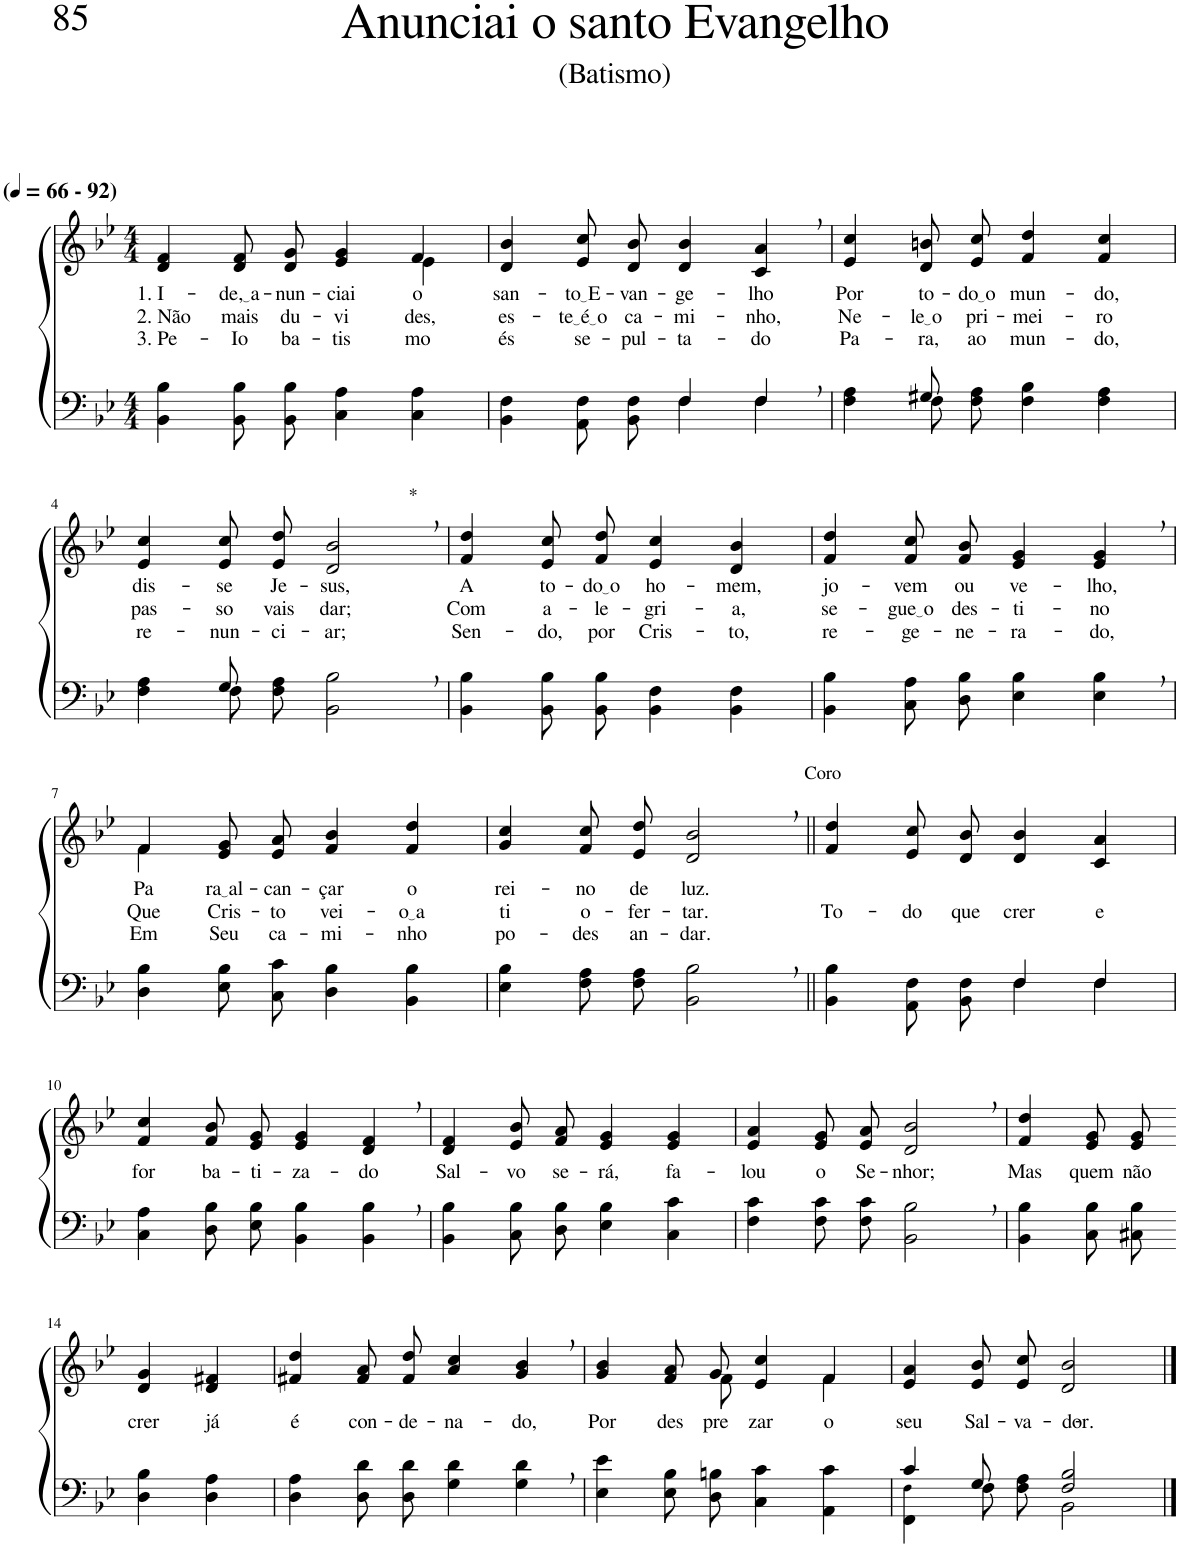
**kern	**kern	**text	**text	**text
*part2	*part1	*part1	*part1	*part1
*staff2	*staff1	*staff1	*staff1	*staff1
*I"Parte III e IV	*I"Parte I e II	*	*	*
*clefF4	*clefG2	*	*	*
*Trd1c2	*Trd1c2	*	*	*
*k[b-e-]	*k[b-e-]	*	*	*
*M4/4	*M4/4	*	*	*
*MM66	*MM66	*	*	*
=1	=1	=1	=1	=1
!	!LO:TX:a:B:t=(	!	!	!
!	!LO:TX:a:B:t=- 92)	!	!	!
!	!	!LO:LY:b	!LO:LY:b	!LO:LY:b
*	*^	*	*	*
4BB-\ 4B-\	4d/ 4f/	2.ryy	1. I-	2. Não	3. Pe-
!	!	!	!LO:LY:b	!LO:LY:b	!LO:LY:b
8BB-\ 8B-\L	8d/ 8f/L	.	de, a	mais	-Io
!	!	!	!LO:LY:b	!LO:LY:b	!LO:LY:b
8BB-\ 8B-\J	8d/ 8g/J	.	-nun-	du-	ba-
!	!	!	!LO:LY:b	!LO:LY:b	!LO:LY:b
4C\ 4A\	4e-/ 4g/	.	-ciai	-vi-	-tis-
!	!	!	!LO:LY:b	!LO:LY:b	!LO:LY:b
4C\ 4A\	4f/	4e-\	o	-des,	-mo
=2	=2	=2	=2	=2	=2
*^	*	*	*	*	*
!	!	!	!	!LO:LY:b	!LO:LY:b	!LO:LY:b
*	*	*v	*v	*	*	*
2ryy	4BB-\ 4F\	4d/ 4b-/	san-	es-	és
!	!	!	!LO:LY:b	!LO:LY:b	!LO:LY:b
.	8AA/ 8F/L	8e-/ 8cc/L	to E	te é o	se-
!	!	!	!LO:LY:b	!LO:LY:b	!LO:LY:b
.	8BB-/ 8F/J	8d/ 8b-/J	-van-	ca-	-pul-
!	!	!	!LO:LY:b	!LO:LY:b	!LO:LY:b
4F/	4F\	4d/ 4b-/	-ge-	-mi-	-ta-
!	!	!	!LO:LY:b	!LO:LY:b	!LO:LY:b
4F,/	4F\	4c/, 4a/,	-lho	-nho,	-do
=3	=3	=3	=3	=3	=3
!	!	!	!LO:LY:b	!LO:LY:b	!LO:LY:b
4ryy	4F\ 4A\	4e-/ 4cc/	Por	Ne-	Pa-
!	!	!	!LO:LY:b	!LO:LY:b	!LO:LY:b
8G#X/	8F\L	8d/ 8bn/L	to-	le o	-ra,
!	!	!	!LO:LY:b	!LO:LY:b	!LO:LY:b
2ryy	8F\ 8A\J	8e-/ 8cc/J	do o	pri-	ao
!	!	!	!LO:LY:b	!LO:LY:b	!LO:LY:b
.	4F\ 4B-\	4f/ 4dd/	mun-	-mei-	mun-
!	!	!	!LO:LY:b	!LO:LY:b	!LO:LY:b
.	4F\ 4A\	4f/ 4cc/	-do,	-ro	-do,
8ryy	.	.	.	.	.
!!LO:LB:g=z
=4	=4	=4	=4	=4	=4
!	!	!	!LO:LY:b	!LO:LY:b	!LO:LY:b
4ryy	4F\ 4A\	4e-/ 4cc/	dis-	pas-	re-
!	!	!	!LO:LY:b	!LO:LY:b	!LO:LY:b
8G/	8F\L	8e-/ 8cc/L	-se	-so	-nun-
!	!	!	!LO:LY:b	!LO:LY:b	!LO:LY:b
2ryy	8F\ 8A\J	8e-/ 8dd/J	Je-	vais	-ci-
!	!	!LO:TX:a:t=*	!	!	!
!	!	!	!LO:LY:b	!LO:LY:b	!LO:LY:b
.	2BB-\ 2B-\	2d/, 2b-/,	-sus,	dar;	-ar;
8ryy	.	.	.	.	.
*v	*v	*	*	*	*
=5	=5	=5	=5	=5
!	!	!LO:LY:b	!LO:LY:b	!LO:LY:b
4BB-\ 4B-\	4f/ 4dd/	A	Com	Sen-
!	!	!LO:LY:b	!LO:LY:b	!LO:LY:b
8BB-\ 8B-\L	8e-/ 8cc/L	to-	a-	-do,
!	!	!LO:LY:b	!LO:LY:b	!LO:LY:b
8BB-\ 8B-\J	8f/ 8dd/J	do o	-le-	por
!	!	!LO:LY:b	!LO:LY:b	!LO:LY:b
4BB-\ 4F\	4e-/ 4cc/	ho-	-gri-	Cris-
!	!	!LO:LY:b	!LO:LY:b	!LO:LY:b
4BB-\ 4F\	4d/ 4b-/	-mem,	-a,	-to,
=6	=6	=6	=6	=6
!	!	!LO:LY:b	!LO:LY:b	!LO:LY:b
4BB-\ 4B-\	4f/ 4dd/	jo-	se-	re-
!	!	!LO:LY:b	!LO:LY:b	!LO:LY:b
8C\ 8A\L	8f/ 8cc/L	-vem	gue o	-ge-
!	!	!LO:LY:b	!LO:LY:b	!LO:LY:b
8D\ 8B-\J	8f/ 8b-/J	ou	des-	-ne-
!	!	!LO:LY:b	!LO:LY:b	!LO:LY:b
4E-\ 4B-\	4e-/ 4g/	ve-	-ti-	-ra-
!	!	!LO:LY:b	!LO:LY:b	!LO:LY:b
4E-\, 4B-\,	4e-/, 4g/,	-lho,	-no	-do,
!!LO:LB:g=z
=7	=7	=7	=7	=7
*	*^	*	*	*
!	!	!	!LO:LY:b	!LO:LY:b	!LO:LY:b
4D\ 4B-\	4f/	4f\	Pa-	Que	Em
!	!	!	!LO:LY:b	!LO:LY:b	!LO:LY:b
8E-\ 8B-\L	8e-/ 8g/L	2.ryy	ra al	Cris-	Seu
!	!	!	!LO:LY:b	!LO:LY:b	!LO:LY:b
8C\ 8c\J	8e-/ 8a/J	.	-can-	-to	ca-
!	!	!	!LO:LY:b	!LO:LY:b	!LO:LY:b
4D\ 4B-\	4f/ 4b-/	.	-çar	vei-	-mi-
!	!	!	!LO:LY:b	!LO:LY:b	!LO:LY:b
4BB-\ 4B-\	4f/ 4dd/	.	o	o a	-nho
*	*v	*v	*	*	*
=8	=8	=8	=8	=8
!	!	!LO:LY:b	!LO:LY:b	!LO:LY:b
4E-\ 4B-\	4g/ 4cc/	rei-	ti	po-
!	!	!LO:LY:b	!LO:LY:b	!LO:LY:b
8F\ 8A\L	8f/ 8cc/L	-no	o-	-des
!	!	!LO:LY:b	!LO:LY:b	!LO:LY:b
8F\ 8A\J	8e-/ 8dd/J	de	-fer-	an-
!	!LO:TX:a:t=Coro	!	!	!
!	!	!LO:LY:b	!LO:LY:b	!LO:LY:b
2BB-\, 2B-\,	2d/, 2b-/,	luz.	-tar.	-dar.
=9||	=9||	=9||	=9||	=9||
*^	*	*	*	*
!	!	!	!	!LO:LY:b	!
2ryy	4BB-\ 4B-\	4f/ 4dd/	.	To-	.
!	!	!	!	!LO:LY:b	!
.	8AA/ 8F/L	8e-/ 8cc/L	.	-do	.
!	!	!	!	!LO:LY:b	!
.	8BB-/ 8F/J	8d/ 8b-/J	.	que	.
!	!	!	!	!LO:LY:b	!
4F/	4F\	4d/ 4b-/	.	crer	.
!	!	!	!	!LO:LY:b	!
4F/	4F\	4c/ 4a/	.	e	.
!!LO:LB:g=z
=10	=10	=10	=10	=10	=10
!	!	!	!LO:LY:b	!	!
*v	*v	*	*	*	*
4C\ 4A\	4f/ 4cc/	for	.	.
!	!	!LO:LY:b	!	!
8D\ 8B-\L	8f/ 8b-/L	ba-	.	.
!	!	!LO:LY:b	!	!
8E-\ 8B-\J	8e-/ 8g/J	-ti-	.	.
!	!	!LO:LY:b	!	!
4BB-\ 4B-\	4e-/ 4g/	-za-	.	.
!	!	!LO:LY:b	!	!
4BB-\, 4B-\,	4d/, 4f/,	-do	.	.
=11	=11	=11	=11	=11
!	!	!LO:LY:b	!	!
4BB-\ 4B-\	4d/ 4f/	Sal-	.	.
!	!	!LO:LY:b	!	!
8C\ 8B-\L	8e-/ 8b-/L	-vo	.	.
!	!	!LO:LY:b	!	!
8D\ 8B-\J	8f/ 8a/J	se-	.	.
!	!	!LO:LY:b	!	!
4E-\ 4B-\	4e-/ 4g/	-rá,	.	.
!	!	!LO:LY:b	!	!
4C\ 4c\	4e-/ 4g/	fa-	.	.
=12	=12	=12	=12	=12
!	!	!LO:LY:b	!	!
4F\ 4c\	4e-/ 4a/	-lou	.	.
!	!	!LO:LY:b	!	!
8F\ 8c\L	8e-/ 8g/L	o	.	.
!	!	!LO:LY:b	!	!
8F\ 8c\J	8e-/ 8a/J	Se-	.	.
!	!	!LO:LY:b	!	!
2BB-\, 2B-\,	2d/, 2b-/,	-nhor;	.	.
=13	=13	=13	=13	=13
!	!	!LO:LY:b	!	!
4BB-\ 4B-\	4f/ 4dd/	Mas	.	.
!	!	!LO:LY:b	!	!
8C\ 8B-\L	8e-/ 8g/L	quem	.	.
!	!	!LO:LY:b	!	!
8C#X\ 8B-\J	8e-/ 8g/J	não	.	.
!!LO:LB:g=z
=14-	=14-	=14-	=14-	=14-
!	!	!LO:LY:b	!	!
4D\ 4B-\	4d/ 4g/	crer	.	.
!	!	!LO:LY:b	!	!
4D\ 4A\	4d/ 4f#X/	já	.	.
=15	=15	=15	=15	=15
!	!	!LO:LY:b	!	!
4D\ 4A\	4f#X/ 4dd/	é	.	.
!	!	!LO:LY:b	!	!
8D\ 8d\L	8f#/ 8a/L	con-	.	.
!	!	!LO:LY:b	!	!
8D\ 8d\J	8f#/ 8dd/J	-de-	.	.
!	!	!LO:LY:b	!	!
4G\ 4d\	4a/ 4cc/	-na-	.	.
!	!	!LO:LY:b	!	!
4G\, 4d\,	4g/, 4b-/,	-do,	.	.
=16	=16	=16	=16	=16
!	!	!LO:LY:b	!	!
*	*^	*	*	*
4E-\ 4e-\	4g/ 4b-/	4.ryy	Por	.	.
!	!	!	!LO:LY:b	!	!
8E-\ 8B-\L	8f/ 8a/L	.	des-	.	.
!	!	!	!LO:LY:b	!	!
8D\ 8Bn\J	8g/J	8f\	-pre-	.	.
!	!	!	!LO:LY:b	!	!
4C\ 4c\	4e-/ 4cc/	4ryy	-zar	.	.
!	!	!	!LO:LY:b	!	!
4AA\ 4c\	4f/	4f\	o	.	.
=17	=17	=17	=17	=17	=17
*^	*	*	*	*	*
!	!	!	!	!LO:LY:b	!	!
*	*	*v	*v	*	*	*
4c/	4FF\ 4F!\	4e-/ 4a/	seu	.	.
!	!	!	!LO:LY:b	!	!
8G/	8F\L	8e-/ 8b-/L	Sal-	.	.
!	!	!	!LO:LY:b	!	!
8ryy	8F\ 8A\J	8e-/ 8cc/J	-va-	.	.
!	!	!	!LO:LY:b	!	!
2F/ 2B-/	2BB-\	2d/ 2b-/	-dor.-	.	.
*v	*v	*	*	*	*
==	==	==	==	==
*-	*-	*-	*-	*-
